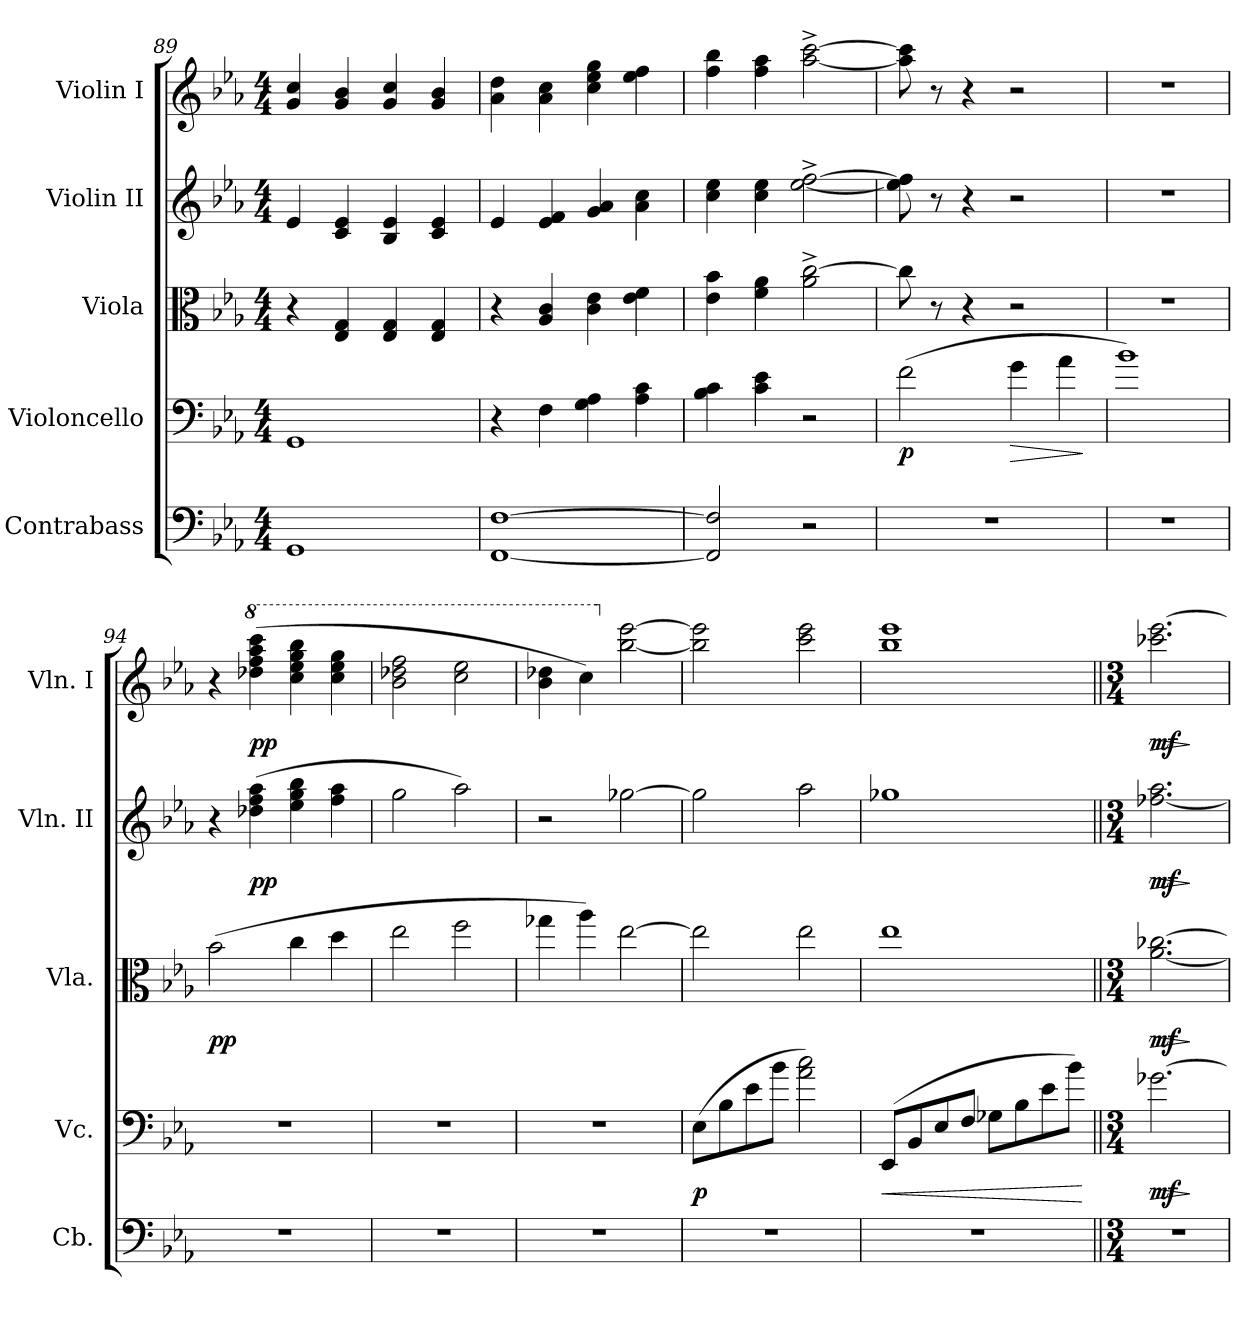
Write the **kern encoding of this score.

**kern	**kern	**dynam	**kern	**dynam	**kern	**dynam	**kern	**dynam
*part5	*part4	*part4	*part3	*part3	*part2	*part2	*part1	*part1
*staff5	*staff4	*staff4	*staff3	*staff3	*staff2	*staff2	*staff1	*staff1
*I"Contrabass	*I"Violoncello	*	*I"Viola	*	*I"Violin II	*	*I"Violin I	*
*I'Cb.	*I'Vc.	*	*I'Vla.	*	*I'Vln. II	*	*I'Vln. I	*
*clefF4	*clefF4	*	*clefC3	*	*clefG2	*	*clefG2	*
*ITrd7c12	*	*	*	*	*	*	*	*
*k[b-e-a-]	*k[b-e-a-]	*	*k[b-e-a-]	*	*k[b-e-a-]	*	*k[b-e-a-]	*
*M4/4	*M4/4	*	*M4/4	*	*M4/4	*	*M4/4	*
=89	=89	=89	=89	=89	=89	=89	=89	=89
1GGG	1GG	.	4r	.	4e-/	.	4g/ 4cc/	.
.	.	.	4E-/ 4G/	.	4c/ 4e-/	.	4g/ 4b-/	.
.	.	.	4E-/ 4G/	.	4B-/ 4e-/	.	4g/ 4cc/	.
.	.	.	4E-/ 4G/	.	4c/ 4e-/	.	4g/ 4b-/	.
=90	=90	=90	=90	=90	=90	=90	=90	=90
[1FFF [1FF	4r	.	4r	.	4e-/	.	4a-\ 4dd\	.
.	4F\	.	4A-/ 4c/	.	4e-/ 4f/	.	4a-\ 4cc\	.
.	4G\ 4A-\	.	4c\ 4e-\	.	4g/ 4a-/	.	4cc\ 4ee-\ 4gg\	.
.	4A-\ 4c\	.	4e-\ 4f\	.	4a-\ 4cc\	.	4ee-\ 4ff\	.
=91	=91	=91	=91	=91	=91	=91	=91	=91
2FFF/] 2FF/]	4B-\ 4c\	.	4e-\ 4b-\	.	4cc\ 4ee-\	.	4ff\ 4bb-\	.
.	4c\ 4e-\	.	4f\ 4a-\	.	4cc\ 4ee-\	.	4ff\ 4aa-\	.
2r	2r	.	2a-\^ [2cc\^	.	[2ee-\^ [2ff\^	.	[2aa-\^ [2ccc\^	.
=92	=92	=92	=92	=92	=92	=92	=92	=92
!	!	!LO:DY:b	!	!	!	!	!	!
1r	(>2f\	p	8cc\]	.	8ee-\] 8ff\]	.	8aa-\] 8ccc\]	.
.	.	.	8r	.	8r	.	8r	.
.	.	.	4r	.	4r	.	4r	.
!	!	!LO:HP:b	!	!	!	!	!	!
.	4g\	>	2r	.	2r	.	2r	.
.	4a-\	.	.	.	.	.	.	.
.	.	]	.	.	.	.	.	.
=93	=93	=93	=93	=93	=93	=93	=93	=93
1r	1b-)	.	1r	.	1r	.	1r	.
=94	=94	=94	=94	=94	=94	=94	=94	=94
!	!	!	!	!LO:DY:b	!	!	!	!
1r	1r	.	(>2b-\	pp	4r	.	4r	.
*	*	*	*	*	*	*	*8va	*
!	!	!	!	!	!	!LO:DY:b	!	!LO:DY:b
.	.	.	.	.	(>4dd-X\ 4ff\ 4aa-\	pp	(>4ddd-X\ 4fff\ 4aaa-\ 4cccc\	pp
.	.	.	4cc\	.	4ee-\ 4gg\ 4bb-\	.	4ccc\ 4eee-\ 4ggg\ 4bbb-\	.
.	.	.	4dd\	.	4ff\ 4aa-\	.	4ccc\ 4eee-\ 4ggg\	.
=95	=95	=95	=95	=95	=95	=95	=95	=95
1r	1r	.	2ee-\	.	2gg\	.	2bb-\ 2ddd-X\ 2fff\	.
.	.	.	2ff\	.	2aa-\)	.	2ccc\ 2eee-\	.
!!LO:PB:g=z
=96	=96	=96	=96	=96	=96	=96	=96	=96
1r	1r	.	4gg-X\	.	2r	.	4bb-\ 4ddd-X\	.
.	.	.	4aa-\)	.	.	.	4ccc\)	.
*	*	*	*	*	*	*	*X8va	*
.	.	.	[2ee-\	.	[2gg-X\	.	[2bb-\ [2eee-\	.
=97	=97	=97	=97	=97	=97	=97	=97	=97
!	!	!LO:DY:b	!	!	!	!	!	!
1r	(>8E-\L	p	2ee-\]	.	2gg-\]	.	2bb-\] 2eee-\]	.
.	8B-\	.	.	.	.	.	.	.
.	8e-\	.	.	.	.	.	.	.
.	8b-\J	.	.	.	.	.	.	.
.	2a-\ 2cc\)	.	2ee-\	.	2aa-\	.	2ccc\ 2eee-\	.
=98	=98	=98	=98	=98	=98	=98	=98	=98
!	!	!LO:HP:b	!	!	!	!	!	!
1r	(>8EE-/L	<	1ee-	.	1gg-X	.	1bb- 1eee-	.
.	8BB-/	.	.	.	.	.	.	.
.	8E-/	.	.	.	.	.	.	.
.	8F/J	.	.	.	.	.	.	.
.	8G-X\L	.	.	.	.	.	.	.
.	8B-\	.	.	.	.	.	.	.
.	8e-\	.	.	.	.	.	.	.
.	8b-\J)	.	.	.	.	.	.	.
.	.	[	.	.	.	.	.	.
=99||	=99||	=99||	=99||	=99||	=99||	=99||	=99||	=99||
*M3/4	*M3/4	*	*M3/4	*	*M3/4	*	*M3/4	*
*	*	*	*	*	*	*	*MM75	*
!	!	!LO:HP:b	!	!LO:HP:b	!	!LO:HP:b	!	!LO:HP:b
!	!	!LO:DY:n=1:b	!	!LO:DY:n=1:b	!	!LO:DY:n=1:b	!	!LO:DY:n=1:b
2.r	[2.g-X\	> mf	[2.a-\ [2.cc-X\	> mf	[2.ff-X\ 2.aa-\	> mf	2.ccc-X\ [2.eee-\	> mf
.	.	]	.	]	.	]	.	]
=	=	=	=	=	=	=	=	=
*-	*-	*-	*-	*-	*-	*-	*-	*-
